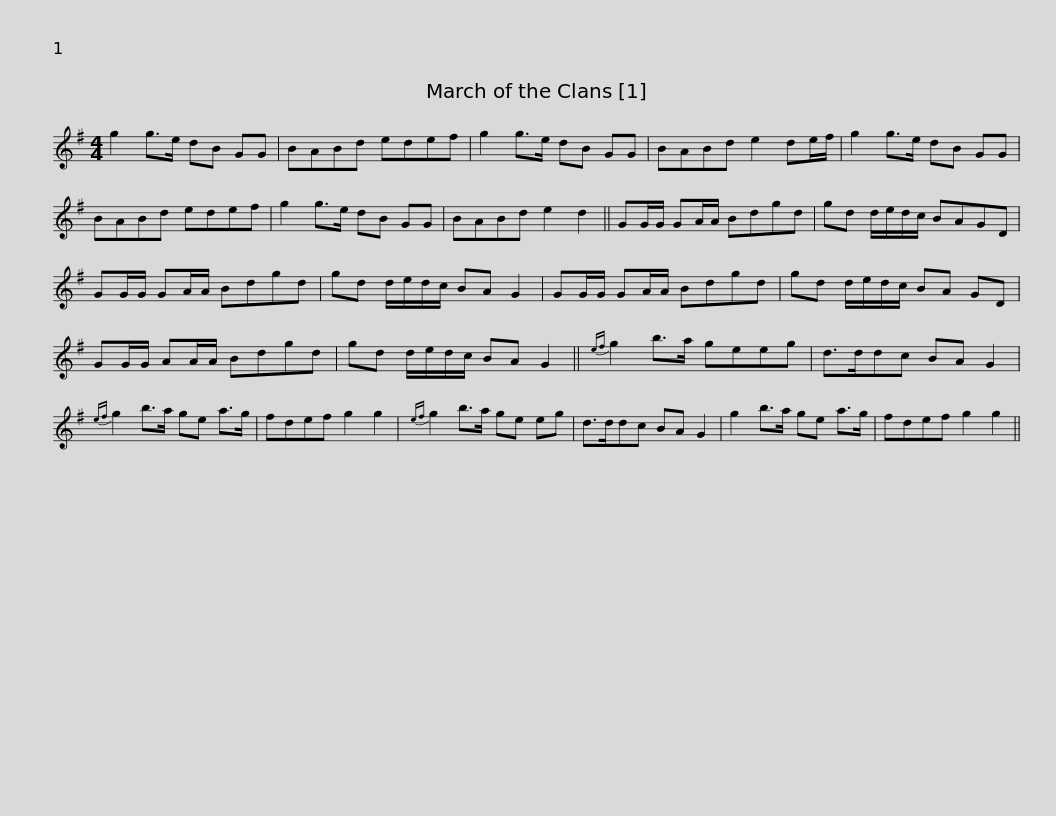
X:1
L:1/8
M:4/4
I:linebreak $
K:G
V:1 treble
V:1
 g2 g>e dB GG | BABd edef | g2 g>e dB GG | BABd e2 de/f/ | g2 g>e dB GG |$ %5
 BABd edef | g2 g>e dB GG | BABd e2 d2 || GG/G/ GA/A/ Bdgd | gd d/e/d/c/ BAGD |$ %10
 GG/G/ GA/A/ Bdgd | gd d/e/d/c/ BA G2 | GG/G/ GA/A/ Bdgd | gd d/e/d/c/ BA GD |$ GG/G/ AA/A/ Bdgd | %15
 gd d/e/d/c/ BA G2 ||{ef} g2 b>a geeg | d>ddc BA G2 |{ef} g2 b>a ge a>g |$ fdef g2 g2 | %20
{ef} g2 b>a ge eg | d>ddc BA G2 | g2 b>a ge a>g | fdef g2 g2 || %24
